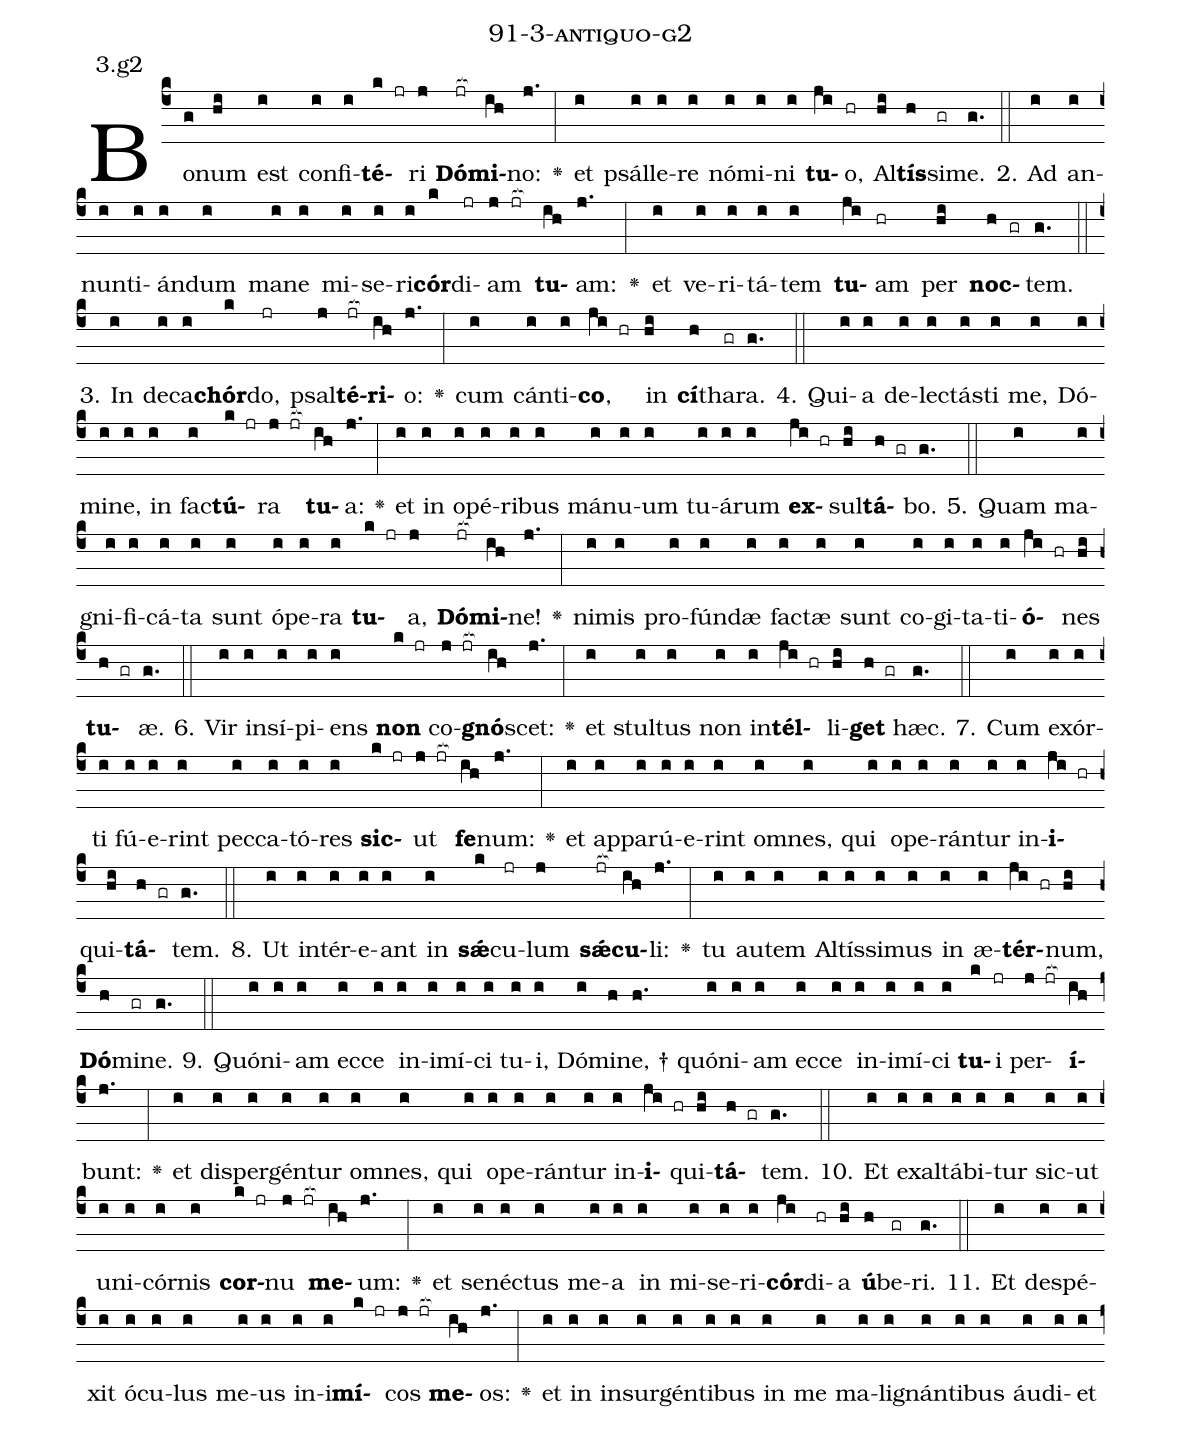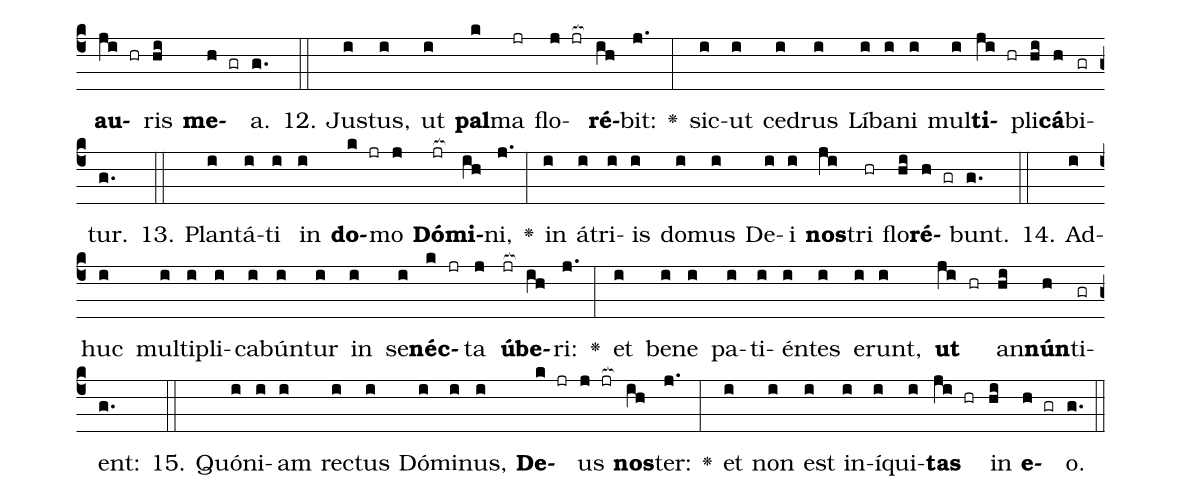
name: 91-3-antiquo-g2;
annotation: 3.g2;
%%
(c4)Bo(g)num(hi) est(i) con(i)fi(i)<b>té</b>(k jr)ri(j) <b>Dó</b>(jr[ocb:1{])<b>mi</b>(ih[ocb:0}])no:(j.) <v>\greheightstar</v>(:) et(i) psál(i)le(i)re(i) nó(i)mi(i)ni(i) <b>tu</b>(ji)o,(hr) Al(hi)<b>tís</b>(h)si(gr)me.(g.) (::)
2. Ad(i) an(i)nun(i)ti(i)án(i)dum(i) ma(i)ne(i) mi(i)se(i)ri(i)<b>cór</b>(k)di(jr)am(j jr[ocb:1{]) <b>tu</b>(ih[ocb:0}])am:(j.) <v>\greheightstar</v>(:) et(i) ve(i)ri(i)tá(i)tem(i) <b>tu</b>(ji)am(hr) per(hi) <b>noc</b>(h gr)tem.(g.) (::)
3. In(i) de(i)ca(i)<b>chór</b>(k)do,(jr) psal(j)<b>té</b>(jr[ocb:1{])<b>ri</b>(ih[ocb:0}])o:(j.) <v>\greheightstar</v>(:) cum(i) cán(i)ti(i)<b>co</b>,(ji hr) in(hi) <b>cí</b>(h)tha(gr)ra.(g.) (::)
4. Qui(i)a(i) de(i)lec(i)tás(i)ti(i) me,(i) Dó(i)mi(i)ne,(i) in(i) fac(i)<b>tú</b>(k jr)ra(j jr[ocb:1{]) <b>tu</b>(ih[ocb:0}])a:(j.) <v>\greheightstar</v>(:) et(i) in(i) o(i)pé(i)ri(i)bus(i) má(i)nu(i)um(i) tu(i)á(i)rum(i) <b>ex</b>(ji hr)sul(hi)<b>tá</b>(h gr)bo.(g.) (::)
5. Quam(i) ma(i)gni(i)fi(i)cá(i)ta(i) sunt(i) ó(i)pe(i)ra(i) <b>tu</b>(k jr)a,(j) <b>Dó</b>(jr[ocb:1{])<b>mi</b>(ih[ocb:0}])ne!(j.) <v>\greheightstar</v>(:) ni(i)mis(i) pro(i)fún(i)dæ(i) fac(i)tæ(i) sunt(i) co(i)gi(i)ta(i)ti(i)<b>ó</b>(ji hr)nes(hi) <b>tu</b>(h gr)æ.(g.) (::)
6. Vir(i) in(i)sí(i)pi(i)ens(i) <b>non</b>(k jr) co(j jr[ocb:1{])<b>gnó</b>(ih[ocb:0}])scet:(j.) <v>\greheightstar</v>(:) et(i) stul(i)tus(i) non(i) in(i)<b>tél</b>(ji hr)li(hi)<b>get</b>(h gr) hæc.(g.) (::)
7. Cum(i) ex(i)ór(i)ti(i) fú(i)e(i)rint(i) pec(i)ca(i)tó(i)res(i) <b>sic</b>(k jr)ut(j jr[ocb:1{]) <b>fe</b>(ih[ocb:0}])num:(j.) <v>\greheightstar</v>(:) et(i) ap(i)pa(i)rú(i)e(i)rint(i) om(i)nes,(i) qui(i) o(i)pe(i)rán(i)tur(i) in(i)<b>i</b>(ji hr)qui(hi)<b>tá</b>(h gr)tem.(g.) (::)
8. Ut(i) in(i)tér(i)e(i)ant(i) in(i) <b>sǽ</b>(k)cu(jr)lum(j) <b>sǽ</b>(jr[ocb:1{])<b>cu</b>(ih[ocb:0}])li:(j.) <v>\greheightstar</v>(:) tu(i) au(i)tem(i) Al(i)tís(i)si(i)mus(i) in(i) æ(i)<b>tér</b>(ji hr)num,(hi) <b>Dó</b>(h)mi(gr)ne.(g.) (::)
9. Quón(i)i(i)am(i) ec(i)ce(i) in(i)i(i)mí(i)ci(i) tu(i)i,(i) Dó(i)mi(h)ne, †(h.) quón(i)i(i)am(i) ec(i)ce(i) in(i)i(i)mí(i)ci(i) <b>tu</b>(k)i(jr) per(j jr[ocb:1{])<b>í</b>(ih[ocb:0}])bunt:(j.) <v>\greheightstar</v>(:) et(i) di(i)sper(i)gén(i)tur(i) om(i)nes,(i) qui(i) o(i)pe(i)rán(i)tur(i) in(i)<b>i</b>(ji hr)qui(hi)<b>tá</b>(h gr)tem.(g.) (::)
10. Et(i) ex(i)al(i)tá(i)bi(i)tur(i) sic(i)ut(i) u(i)ni(i)cór(i)nis(i) <b>cor</b>(k jr)nu(j jr[ocb:1{]) <b>me</b>(ih[ocb:0}])um:(j.) <v>\greheightstar</v>(:) et(i) se(i)néc(i)tus(i) me(i)a(i) in(i) mi(i)se(i)ri(i)<b>cór</b>(ji)di(hr)a(hi) <b>ú</b>(h)be(gr)ri.(g.) (::)
11. Et(i) de(i)spé(i)xit(i) ó(i)cu(i)lus(i) me(i)us(i) in(i)i(i)<b>mí</b>(k jr)cos(j jr[ocb:1{]) <b>me</b>(ih[ocb:0}])os:(j.) <v>\greheightstar</v>(:) et(i) in(i) in(i)sur(i)gén(i)ti(i)bus(i) in(i) me(i) ma(i)li(i)gnán(i)ti(i)bus(i) áu(i)di(i)et(i) <b>au</b>(ji hr)ris(hi) <b>me</b>(h gr)a.(g.) (::)
12. Jus(i)tus,(i) ut(i) <b>pal</b>(k)ma(jr) flo(j jr[ocb:1{])<b>ré</b>(ih[ocb:0}])bit:(j.) <v>\greheightstar</v>(:) sic(i)ut(i) ce(i)drus(i) Lí(i)ba(i)ni(i) mul(i)<b>ti</b>(ji hr)pli(hi)<b>cá</b>(h)bi(gr)tur.(g.) (::)
13. Plan(i)tá(i)ti(i) in(i) <b>do</b>(k jr)mo(j) <b>Dó</b>(jr[ocb:1{])<b>mi</b>(ih[ocb:0}])ni,(j.) <v>\greheightstar</v>(:) in(i) á(i)tri(i)is(i) do(i)mus(i) De(i)i(i) <b>nos</b>(ji)tri(hr) flo(hi)<b>ré</b>(h gr)bunt.(g.) (::)
14. Ad(i)huc(i) mul(i)ti(i)pli(i)ca(i)bún(i)tur(i) in(i) se(i)<b>néc</b>(k jr)ta(j) <b>ú</b>(jr[ocb:1{])<b>be</b>(ih[ocb:0}])ri:(j.) <v>\greheightstar</v>(:) et(i) be(i)ne(i) pa(i)ti(i)én(i)tes(i) e(i)runt,(i) <b>ut</b>(ji hr) an(hi)<b>nún</b>(h)ti(gr)ent:(g.) (::)
15. Quón(i)i(i)am(i) rec(i)tus(i) Dó(i)mi(i)nus,(i) <b>De</b>(k jr)us(j jr[ocb:1{]) <b>nos</b>(ih[ocb:0}])ter:(j.) <v>\greheightstar</v>(:) et(i) non(i) est(i) in(i)í(i)qui(i)<b>tas</b>(ji hr) in(hi) <b>e</b>(h gr)o.(g.) (::)
